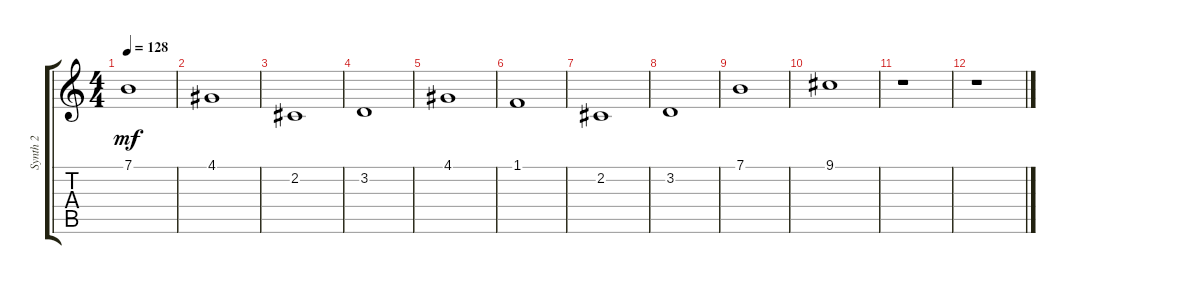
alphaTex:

\track ("Synth 2" "Synth 2") {instrument drawbarorgan}
\staff {score tabs}
\tuning (E4 B3 G3 D3 A2 E2) {hide}
\ts (4 4)
\tempo 128
\clef g2
\ks c
7.1.1{dy mf} |
4.1.1 |
2.2.1{volume 16} |
3.2.1 |
4.1.1 |
1.1.1 |
2.2.1{volume 16} |
3.2.1 |
7.1.1 |
9.1.1 |
r.1 |
r.1
